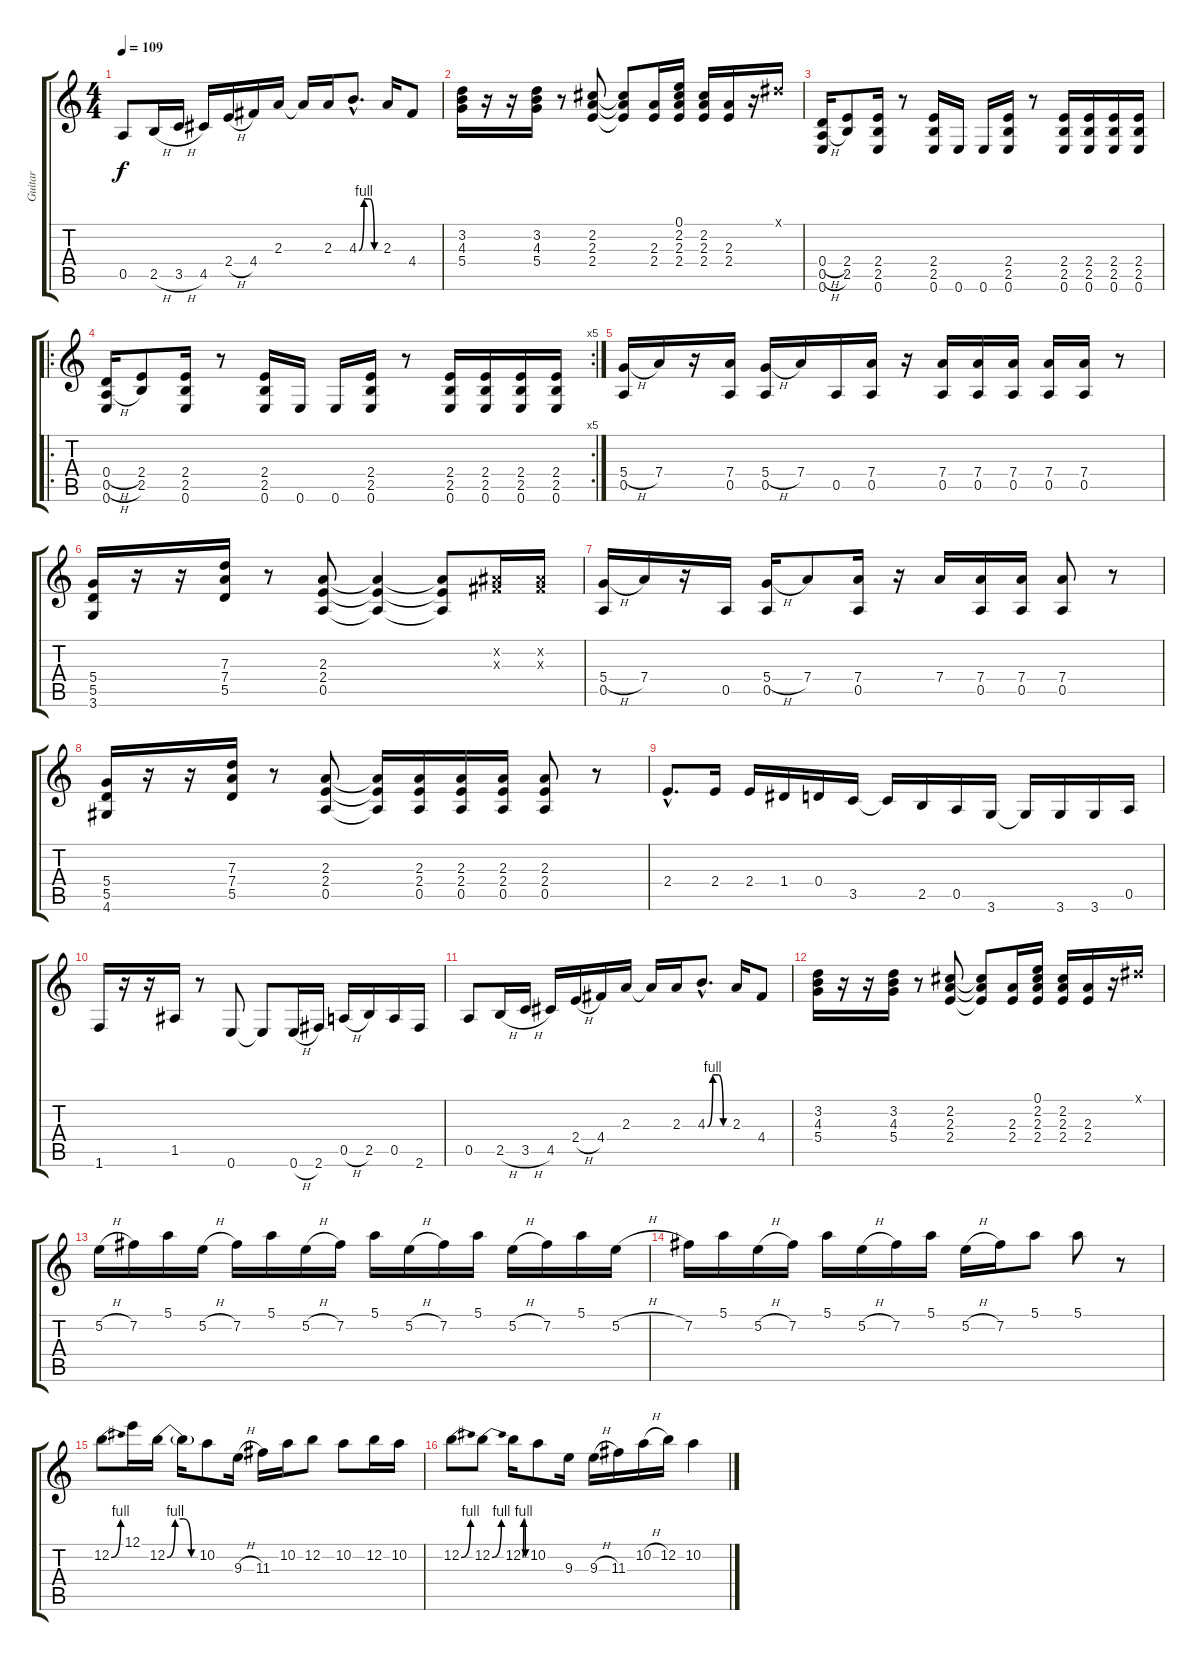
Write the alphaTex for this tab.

\track ("Guitar" "Guitar") {instrument overdrivenguitar}
\staff {score tabs}
\tuning (E4 B3 G3 D3 A2 E2) {hide}
\ts (4 4)
\tempo 109
\clef g2
\ks c
0.5.8{dy f} 2.5{h}.16 3.5{h}.16 4.5.16 2.4{h}.16 4.4.16 2.3.16 2.3{t}.16 2.3.16 4.3{be (custom 0 0 15 4 30 4 45 0 60 0) hac}.8{d} 2.3.16 4.4.8 |
(3.2 4.3 5.4).16 r.16 r.16 (3.2 4.3 5.4).16 r.8 (2.2 2.3 2.4).8 (2.2{t} 2.3{t} 2.4{t}).8 (2.3 2.4).16 (0.1 2.2 2.3 2.4).16 (2.2 2.3 2.4).16 (2.3 2.4).16 r.16 -1.1{x}.16 |
(0.4{h} 0.5{h} 0.6).16 (2.4 2.5).8 (2.4 2.5 0.6).16 r.8 (2.4 2.5 0.6).16 0.6.16 0.6.16 (2.4 2.5 0.6).16 r.8 (2.4 2.5 0.6).16 (2.4 2.5 0.6).16 (2.4 2.5 0.6).16 (2.4 2.5 0.6).16 |
\ro
\rc 5
(0.4{h} 0.5{h} 0.6).16 (2.4 2.5).8 (2.4 2.5 0.6).16 r.8 (2.4 2.5 0.6).16 0.6.16 0.6.16 (2.4 2.5 0.6).16 r.8 (2.4 2.5 0.6).16 (2.4 2.5 0.6).16 (2.4 2.5 0.6).16 (2.4 2.5 0.6).16 |
(5.4{h} 0.5).16 7.4.16 r.16 (7.4 0.5).16 (5.4{h} 0.5).16 7.4.16 0.5.16 (7.4 0.5).16 r.16 (7.4 0.5).16 (7.4 0.5).16 (7.4 0.5).16 (7.4 0.5).16 (7.4 0.5).16 r.8 |
(5.4 5.5 3.6).16 r.16 r.16 (7.3 7.4 5.5).16 r.8 (2.3 2.4 0.5).8 (2.3{t} 2.4{t} 0.5{t}).4 (2.3{t} 2.4{t} 0.5{t}).8 (-1.2{x} -1.3{x}).16 (-1.2{x} -1.3{x}).16 |
(5.4{h} 0.5).16 7.4.16 r.16 0.5.16 (5.4{h} 0.5).16 7.4.8 (7.4 0.5).16 r.16 7.4.16 (7.4 0.5).16 (7.4 0.5).16 (7.4 0.5).8 r.8 |
(5.4 5.5 4.6).16 r.16 r.16 (7.3 7.4 5.5).16 r.8 (2.3 2.4 0.5).8 (2.3{t} 2.4{t} 0.5{t}).16 (2.3 2.4 0.5).16 (2.3 2.4 0.5).16 (2.3 2.4 0.5).16 (2.3 2.4 0.5).8 r.8 |
2.4{hac}.8{d} 2.4.16 2.4.16 1.4.16 0.4.16 3.5.16 3.5{t}.16 2.5.16 0.5.16 3.6.16 3.6{t}.16 3.6.16 3.6.16 0.5.16 |
1.6.16 r.16 r.16 1.5.16 r.8 0.6.8 0.6{t}.8 0.6{h}.16 2.6.16 0.5{h}.16 2.5.16 0.5.16 2.6.16 |
0.5.8 2.5{h}.16 3.5{h}.16 4.5.16 2.4{h}.16 4.4.16 2.3.16 2.3{t}.16 2.3.16 4.3{be (custom 0 0 15 4 30 4 45 0 60 0) hac}.8{d} 2.3.16 4.4.8 |
(3.2 4.3 5.4).16 r.16 r.16 (3.2 4.3 5.4).16 r.8 (2.2 2.3 2.4).8 (2.2{t} 2.3{t} 2.4{t}).8 (2.3 2.4).16 (0.1 2.2 2.3 2.4).16 (2.2 2.3 2.4).16 (2.3 2.4).16 r.16 -1.1{x}.16 |
5.2{h}.16 7.2.16 5.1.16 5.2{h}.16 7.2.16 5.1.16 5.2{h}.16 7.2.16 5.1.16 5.2{h}.16 7.2.16 5.1.16 5.2{h}.16 7.2.16 5.1.16 5.2{h}.16 |
7.2.16 5.1.16 5.2{h}.16 7.2.16 5.1.16 5.2{h}.16 7.2.16 5.1.16 5.2{h}.16 7.2.16 5.1.8 5.1.8 r.8 |
12.2{be (bend 0 0 60 4)}.8 12.1.16 12.2{be (custom 0 0 15 4 30 4 45 0 60 0)}.16 12.2{t}.16 10.2.8 9.3{h}.16 11.3.16 10.2.16 12.2.8 10.2.8 12.2.16 10.2.16 |
12.2{be (bend 0 0 60 4)}.8 12.2{be (bend 0 0 60 4)}.8 12.2{be (custom 0 0 15 4 30 4 45 0 60 0)}.16 10.2.8 9.3.16 9.3{h}.16 11.3.16 10.2{h}.16 12.2.16 10.2.4
